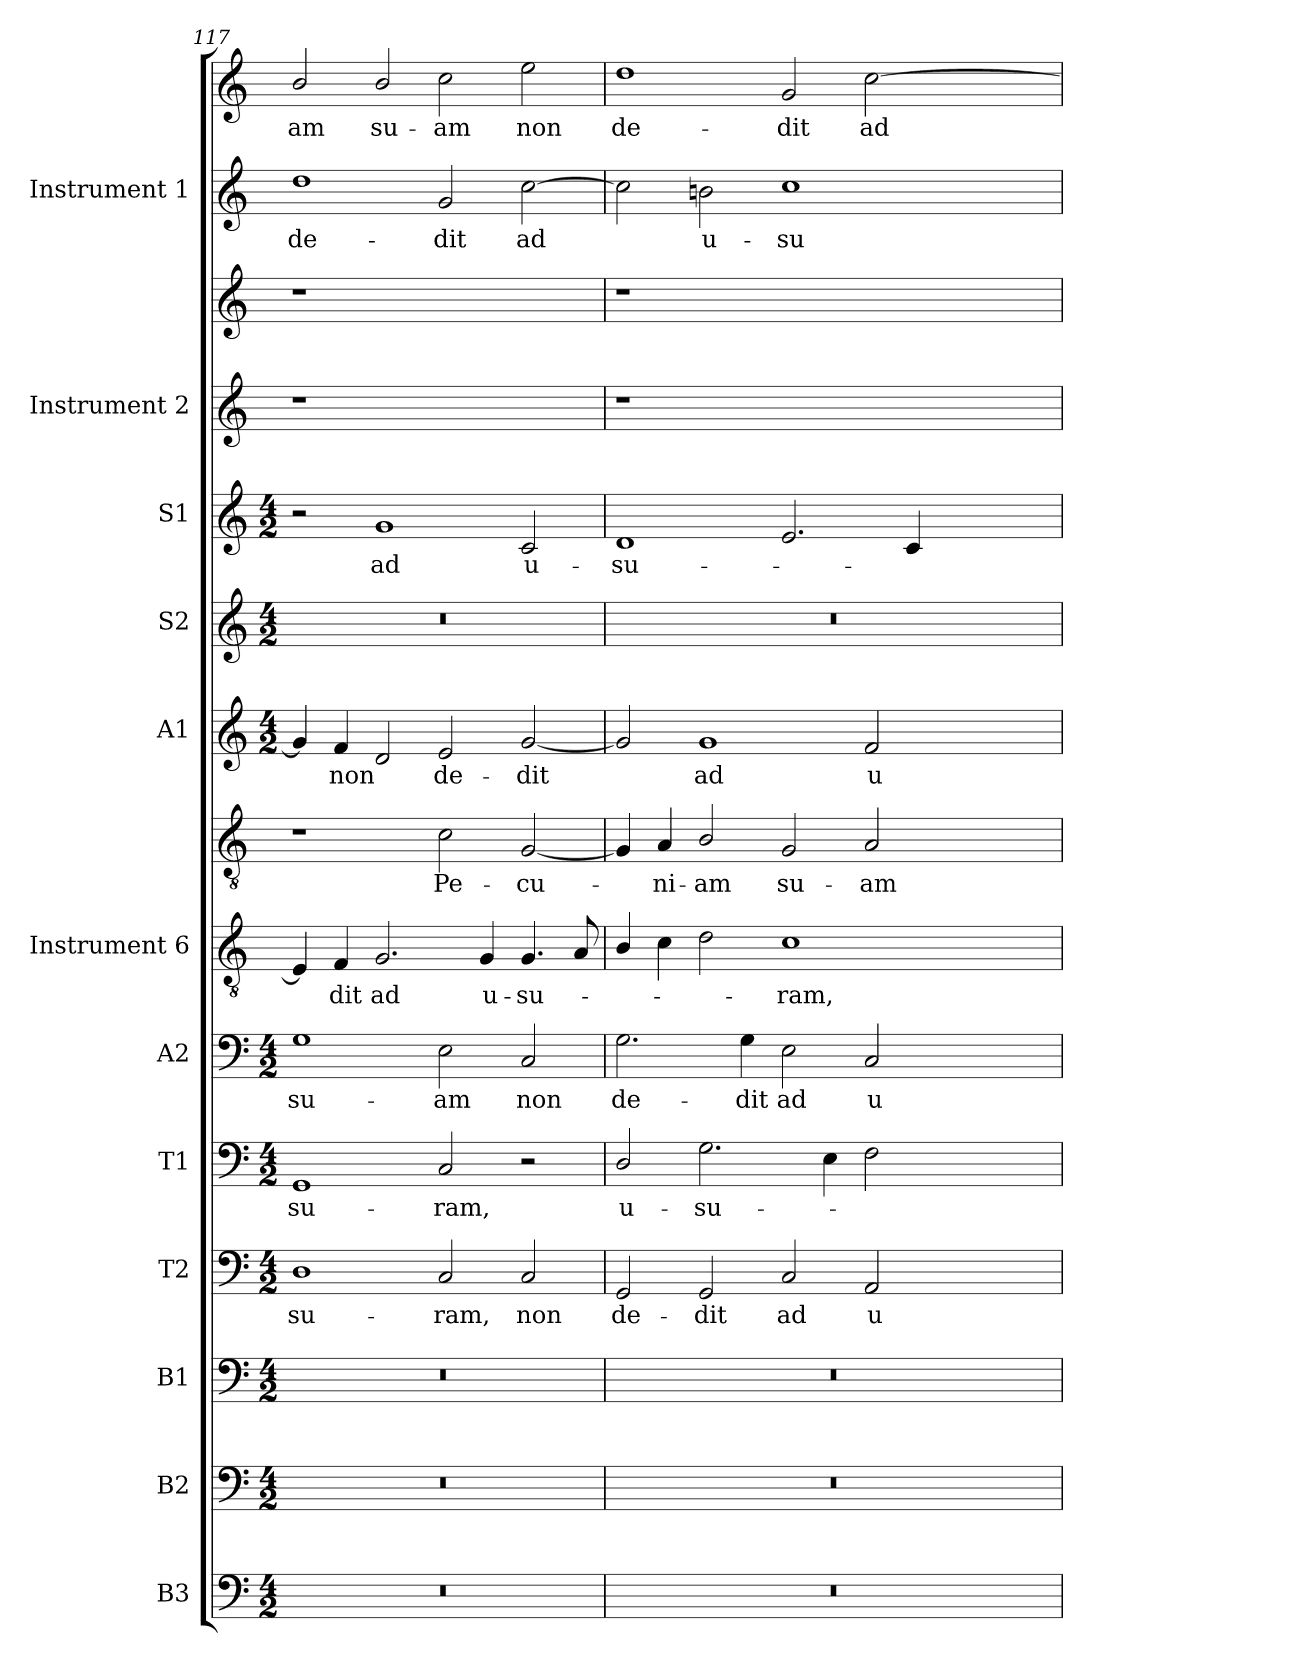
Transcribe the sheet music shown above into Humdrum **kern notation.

**kern	**kern	**kern	**kern	**text	**kern	**text	**kern	**text	**kern	**text	**kern	**text	**kern	**text	**kern	**kern	**text	**kern	**kern	**kern	**text	**kern	**text
*part12	*part11	*part10	*part9	*part9	*part8	*part8	*part7	*part7	*part6	*part6	*part6	*part6	*part5	*part5	*part4	*part3	*part3	*part2	*part2	*part1	*part1	*part1	*part1
*staff15	*staff14	*staff13	*staff12	*staff12	*staff11	*staff11	*staff10	*staff10	*staff9	*staff9	*staff8	*staff8	*staff7	*staff7	*staff6	*staff5	*staff5	*staff4	*staff3	*staff2	*staff2	*staff1	*staff1
*I"B3	*I"B2	*I"B1	*I"T2	*	*I"T1	*	*I"A2	*	*I"Instrument 6	*	*	*	*I"A1	*	*I"S2	*I"S1	*	*I"Instrument 2	*	*I"Instrument 1	*	*	*
*clefF4	*clefF4	*clefF4	*clefF4	*	*clefF4	*	*clefF4	*	*clefGv2	*	*clefGv2	*	*clefG2	*	*clefG2	*clefG2	*	*clefG2	*clefG2	*clefG2	*	*clefG2	*
*	*	*	*	*	*k[]	*	*	*	*	*	*	*	*k[]	*	*	*	*	*	*	*k[]	*	*k[]	*
*	*	*	*	*	*C:	*	*	*	*	*	*	*	*C:	*	*	*	*	*	*	*C:	*	*C:	*
*M4/2	*M4/2	*M4/2	*M4/2	*	*M4/2	*	*M4/2	*	*	*	*	*	*M4/2	*	*M4/2	*M4/2	*	*	*	*	*	*	*
=117	=117	=117	=117	=117	=117	=117	=117	=117	=117	=117	=117	=117	=117	=117	=117	=117	=117	=117	=117	=117	=117	=117	=117
!	!	!	!	!LO:LY:b:rj	!	!LO:LY:b:rj	!	!LO:LY:b:rj	!	!	!	!	!	!	!	!	!	!	!	!	!LO:LY:b:rj	!	!LO:LY:b:cj
0r	0r	0r	1D	-su-	1GG	-su-	1G	su-	4E/]	.	1r	.	4g/]	.	0r	2r	.	1r	1r	1dd	de-	2b/	am
!	!	!	!	!	!	!	!	!	!	!LO:LY:b:cj	!	!	!	!LO:LY:b:cj	!	!	!	!	!	!	!	!	!
.	.	.	.	.	.	.	.	.	4F/	dit	.	.	4f/	non	.	.	.	.	.	.	.	.	.
!	!	!	!	!	!	!	!	!	!	!LO:LY:b:cj	!	!	!	!	!	!	!LO:LY:b:cj	!	!	!	!	!	!LO:LY:b:rj
.	.	.	.	.	.	.	.	.	2.G/	ad	.	.	2d/	.	.	1g	ad	.	.	.	.	2b/	su-
!	!	!	!	!LO:LY:b:cj	!	!LO:LY:b:cj	!	!LO:LY:b:cj	!	!	!	!LO:LY:b:rj	!	!LO:LY:b:rj	!	!	!	!	!	!	!LO:LY:b:cj	!	!LO:LY:b:cj
.	.	.	2C/	-ram,	2C/	-ram,	2E\	-am	.	.	2c\	-Pe-	2e/	de-	.	.	.	1ryy	1ryy	2g/	-dit	2cc\	-am
!	!	!	!	!	!	!	!	!	!	!LO:LY:b:rj	!	!	!	!	!	!	!	!	!	!	!	!	!
.	.	.	.	.	.	.	.	.	4G/	u-	.	.	.	.	.	.	.	.	.	.	.	.	.
!	!	!	!	!LO:LY:b:cj	!	!	!	!LO:LY:b:cj	!	!LO:LY:b:rj	!	!LO:LY:b:rj	!	!LO:LY:b:cj	!	!	!LO:LY:b:rj	!	!	!	!LO:LY:b:cj	!	!LO:LY:b:cj
.	.	.	2C/	non	2r	.	2C/	non	4.G/	-su-	[>2G/	-cu-	[<2g/	-dit	.	2c/	u-	.	.	[<2cc\	ad	2ee\	non
.	.	.	.	.	.	.	.	.	8A/	.	.	.	.	.	.	.	.	.	.	.	.	.	.
=118	=118	=118	=118	=118	=118	=118	=118	=118	=118	=118	=118	=118	=118	=118	=118	=118	=118	=118	=118	=118	=118	=118	=118
!	!	!	!	!LO:LY:b:rj	!	!LO:LY:b:rj	!	!LO:LY:b:rj	!	!	!	!	!	!	!	!	!LO:LY:b:rj	!	!	!	!	!	!LO:LY:b:rj
0r	0r	0r	2GG/	de-	2D/	u-	2.G\	de-	4B/	.	4G/]	.	2g/]	.	0r	1d	-su-	1r	1r	2cc\]	.	1dd	-de-
!	!	!	!	!	!	!	!	!	!	!	!	!LO:LY:b:rj	!	!	!	!	!	!	!	!	!	!	!
.	.	.	.	.	.	.	.	.	4c\	.	4A/	ni-	.	.	.	.	.	.	.	.	.	.	.
!	!	!	!	!LO:LY:b:cj	!	!LO:LY:b:rj	!	!	!	!	!	!LO:LY:b:cj	!	!LO:LY:b:cj	!	!	!	!	!	!	!LO:LY:b:rj	!	!
.	.	.	2GG/	-dit	2.G\	-su-	.	.	2d\	.	2B/	-am	1g	ad	.	.	.	.	.	2bn\	u-	.	.
!	!	!	!	!	!	!	!	!LO:LY:b:cj	!	!	!	!	!	!	!	!	!	!	!	!	!	!	!
.	.	.	.	.	.	.	4G\	-dit	.	.	.	.	.	.	.	.	.	.	.	.	.	.	.
!	!	!	!	!LO:LY:b:cj	!	!	!	!LO:LY:b:cj	!	!LO:LY:b:cj	!	!LO:LY:b:rj	!	!	!	!	!	!	!	!	!LO:LY:b:rj	!	!LO:LY:b:cj
.	.	.	2C/	ad	.	.	2E\	ad	1c	-ram,	2G/	su-	.	.	.	2.e/	.	1ryy	1ryy	1cc	-su-	2g/	-dit
.	.	.	.	.	4E\	.	.	.	.	.	.	.	.	.	.	.	.	.	.	.	.	.	.
!	!	!	!	!LO:LY:b:rj	!	!	!	!LO:LY:b:rj	!	!	!	!LO:LY:b:cj	!	!LO:LY:b:rj	!	!	!	!	!	!	!	!	!LO:LY:b:cj
.	.	.	2AA/	u-	2F\	.	2C/	u-	.	.	2A/	-am	2f/	u-	.	.	.	.	.	.	.	[>2cc\	ad
.	.	.	.	.	.	.	.	.	.	.	.	.	.	.	.	4c/	.	.	.	.	.	.	.
=	=	=	=	=	=	=	=	=	=	=	=	=	=	=	=	=	=	=	=	=	=	=	=
*-	*-	*-	*-	*-	*-	*-	*-	*-	*-	*-	*-	*-	*-	*-	*-	*-	*-	*-	*-	*-	*-	*-	*-
